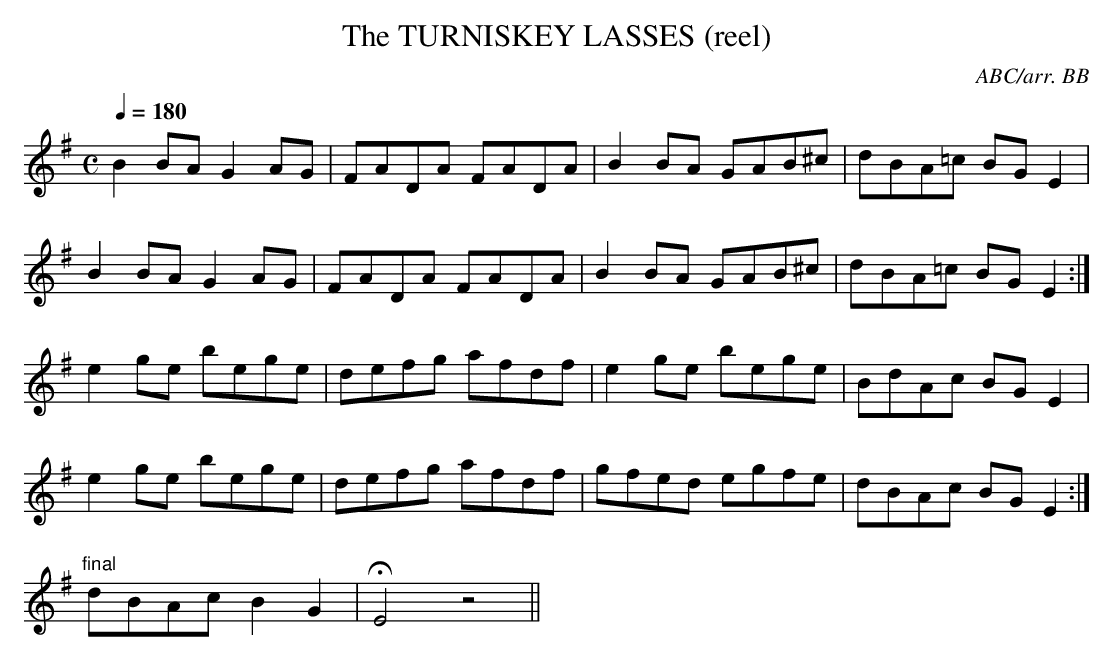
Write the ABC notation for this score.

X:1
T:TURNISKEY LASSES (reel), The
C:ABC/arr. BB
Q:1/4=180
L:1/8
M:C
K:Em
B2BA G2AG|FADA FADA|B2BA GAB^c|dBA=c BGE2|
B2BA G2AG|FADA FADA|B2BA GAB^c|dBA=c BGE2:|
e2ge bege|defg afdf|e2ge bege|BdAc BGE2|
e2ge bege|defg afdf|gfed egfe|dBAc BGE2:|
"final"dBAc B2G2|HE4z4||
